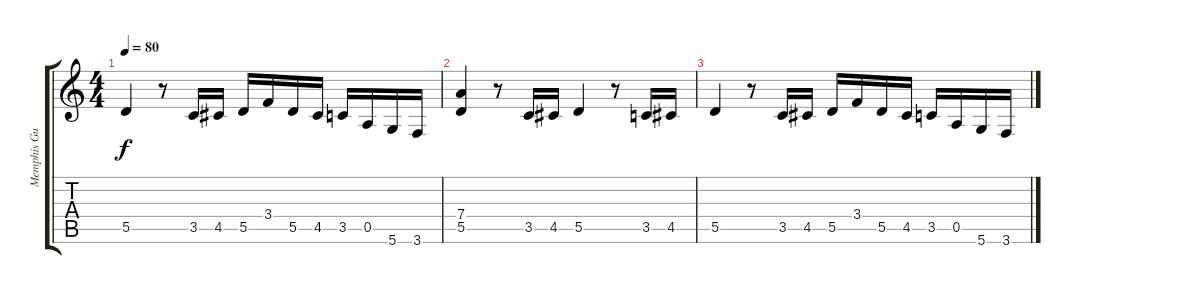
\track ("Memphis Guitar" "Memphis Gu") {instrument distortionguitar}
\staff {score tabs}
\tuning (E4 B3 G3 D3 A2 D2) {hide}
\ts (4 4)
\tempo 80
\clef g2
\ks c
5.5.4{dy f} r.8 3.5.16 4.5.16 5.5.16 3.4.16 5.5.16 4.5.16 3.5.16 0.5.16 5.6.16 3.6.16 |
(7.4 5.5).4 r.8 3.5.16 4.5.16 5.5.4 r.8 3.5.16 4.5.16 |
5.5.4 r.8 3.5.16 4.5.16 5.5.16 3.4.16 5.5.16 4.5.16 3.5.16 0.5.16 5.6.16 3.6.16
